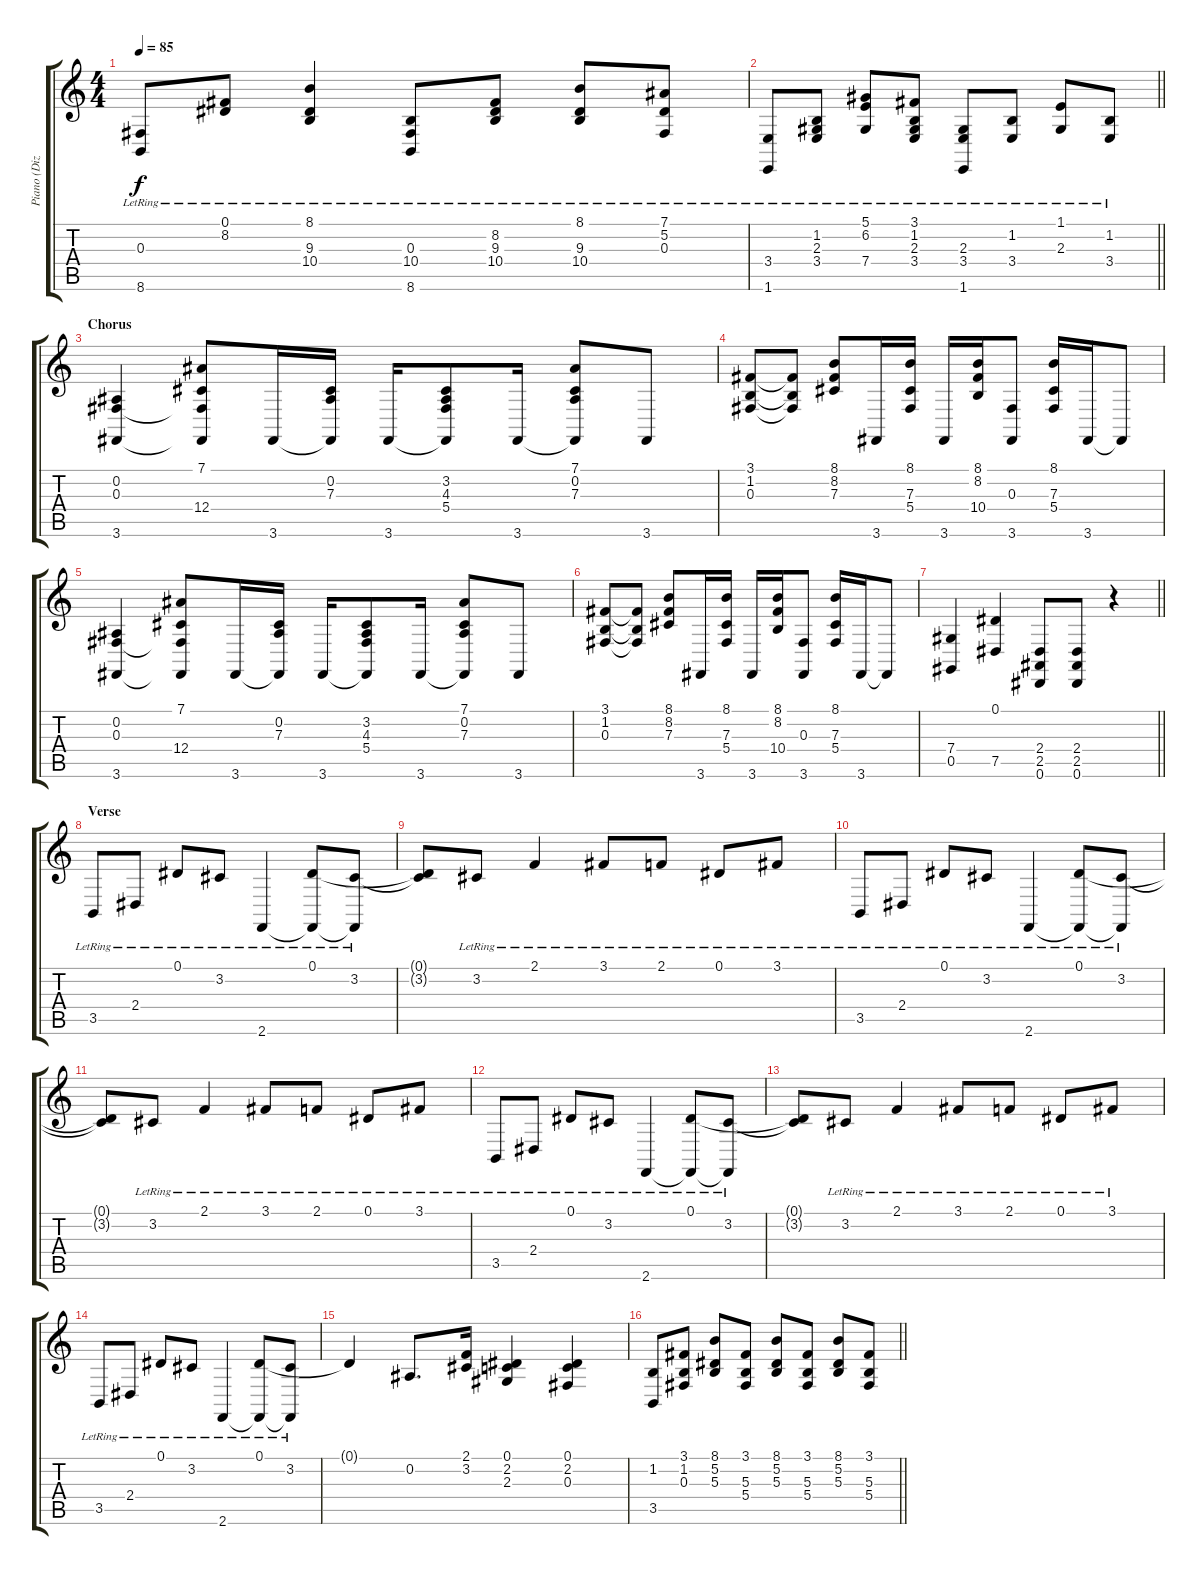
\track ("Piano (Dizzy Reed)" "Piano (Diz") {instrument acousticgrandpiano}
\staff {score tabs}
\tuning (Eb4 Bb3 Gb3 Db3 Ab2 Eb2) {hide}
\ts (4 4)
\tempo 85
\clef g2
\ks c
(0.3{lr} 8.6{lr}).8{dy f} (0.1{lr} 8.2{lr}).8 (8.1{lr} 9.3{lr} 10.4{lr}).4 (0.3{lr} 10.4{lr} 8.6{lr}).8 (8.2{lr} 9.3{lr} 10.4{lr}).8 (8.1{lr} 9.3{lr} 10.4{lr}).8 (7.1{lr} 5.2{lr} 0.3{lr}).8 |
\barLineRight lightlight
(3.4{lr} 1.6{lr}).8 (1.2{lr} 2.3{lr} 3.4{lr}).8 (5.1{lr} 6.2{lr} 7.4{lr}).8 (3.1{lr} 1.2{lr} 2.3{lr} 3.4{lr}).8 (2.3{lr} 3.4{lr} 1.6{lr}).8 (1.2{lr} 3.4{lr}).8 (1.1{lr} 2.3{lr}).8 (1.2{lr} 3.4{lr}).8 |
\section ("" "Chorus")
(0.2 0.3 3.6).4 (7.1 0.3{t} 12.4 3.6{t}).8 3.6.16 (0.2 7.3 3.6{t}).16 3.6.16 (3.2 4.3 5.4 3.6{t}).8 3.6.16 (7.1 0.2 7.3 3.6{t}).8 3.6.8 |
(3.1 1.2 0.3).8 (3.1{t} 1.2{t} 0.3{t}).8 (8.1 8.2 7.3).8 3.6.16 (8.1 7.3 5.4).16 3.6.16 (8.1 8.2 10.4).16 (0.3 3.6).8 (8.1 7.3 5.4).16 3.6.16 3.6{t}.8 |
(0.2 0.3 3.6).4 (7.1 0.3{t} 12.4 3.6{t}).8 3.6.16 (0.2 7.3 3.6{t}).16 3.6.16 (3.2 4.3 5.4 3.6{t}).8 3.6.16 (7.1 0.2 7.3 3.6{t}).8 3.6.8 |
(3.1 1.2 0.3).8 (3.1{t} 1.2{t} 0.3{t}).8 (8.1 8.2 7.3).8 3.6.16 (8.1 7.3 5.4).16 3.6.16 (8.1 8.2 10.4).16 (0.3 3.6).8 (8.1 7.3 5.4).16 3.6.16 3.6{t}.8 |
\barLineRight lightlight
(7.4 0.5).4 (0.1 7.5).4 (2.4 2.5 0.6).8 (2.4 2.5 0.6).8 r.4 |
\section ("" "Verse")
3.5{lr}.8 2.4{lr}.8 0.1{lr}.8 3.2{lr}.8 2.6{lr}.4 (0.1{lr} 2.6{t}).8 (3.2{lr} 2.6{t}).8 |
(0.1{t} 3.2{t}).8 3.2{lr}.8 2.1{lr}.4 3.1{lr}.8 2.1{lr}.8 0.1{lr}.8 3.1{lr}.8 |
3.5{lr}.8 2.4{lr}.8 0.1{lr}.8 3.2{lr}.8 2.6{lr}.4 (0.1{lr} 2.6{t}).8 (3.2{lr} 2.6{t}).8 |
(0.1{t} 3.2{t}).8 3.2{lr}.8 2.1{lr}.4 3.1{lr}.8 2.1{lr}.8 0.1{lr}.8 3.1{lr}.8 |
3.5{lr}.8 2.4{lr}.8 0.1{lr}.8 3.2{lr}.8 2.6{lr}.4 (0.1{lr} 2.6{t}).8 (3.2{lr} 2.6{t}).8 |
(0.1{t} 3.2{t}).8 3.2{lr}.8 2.1{lr}.4 3.1{lr}.8 2.1{lr}.8 0.1{lr}.8 3.1{lr}.8 |
3.5{lr}.8 2.4{lr}.8 0.1{lr}.8 3.2{lr}.8 2.6{lr}.4 (0.1{lr} 2.6{t}).8 (3.2{lr} 2.6{t}).8 |
0.1{t}.4 0.2.8{d} (2.1 3.2).16 (0.1 2.2 2.3).4 (0.1 2.2 0.3).4 |
\barLineRight lightlight
(1.2 3.5).8 (3.1 1.2 0.3).8 (8.1 5.2 5.3).8 (3.1 5.3 5.4).8 (8.1 5.2 5.3).8 (3.1 5.3 5.4).8 (8.1 5.2 5.3).8 (3.1 5.3 5.4).8
